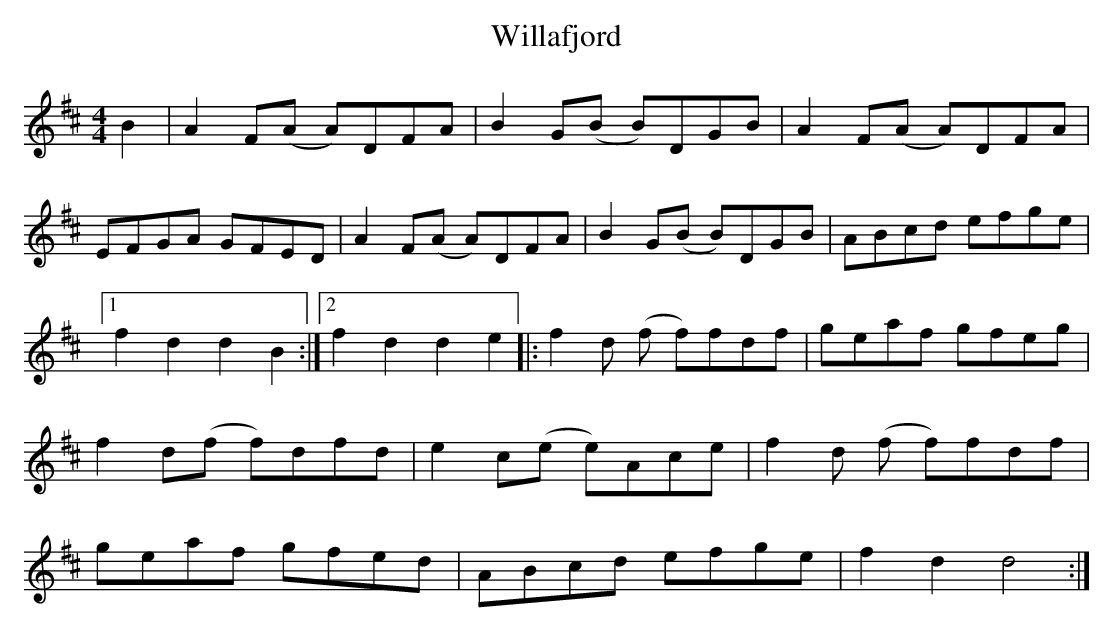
X:1
T:Willafjord
M:4/4
K:D
B2 | A2 F(A A)DFA | B2 G(B B)DGB | A2 F(A A)DFA | EFGA GFED | \
A2 F(A A)DFA | B2 G(B B)DGB | ABcd efge |1 f2 d2 d2 B2 :|2 f2 d2 d2 e2 |: \
f2 d (f f)fdf | geaf gfeg | f2 d(f f)dfd | e2 c(e e)Ace | \
f2 d (f f)fdf | geaf gfed | ABcd efge | f2 d2 d4 :|
